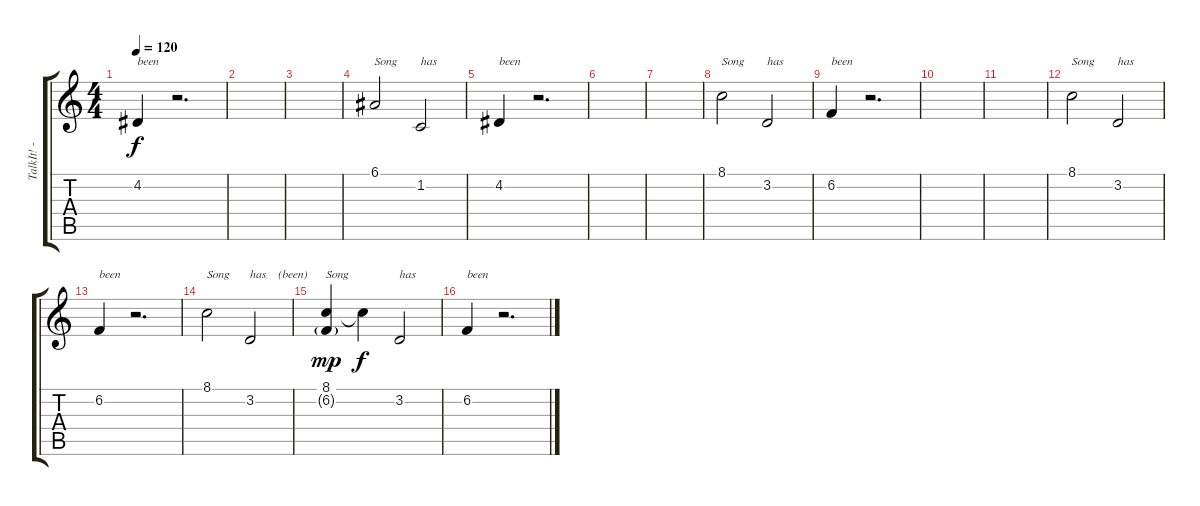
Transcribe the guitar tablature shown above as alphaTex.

\track ("TalkIt! - Vocals" "TalkIt! - ") {instrument flute}
\staff {score tabs}
\tuning (E4 B3 G3 D3 A2 E2) {hide}
\ts (4 4)
\tempo 120
\clef g2
\ks c
4.2.4{txt "been" dy f} r.2{d} |
|
|
6.1.2{txt "Song"} 1.2.2{txt "has"} |
4.2.4{txt "been"} r.2{d} |
|
|
8.1.2{txt "Song"} 3.2.2{txt "has"} |
6.2.4{txt "been"} r.2{d} |
|
|
8.1.2{txt "Song"} 3.2.2{txt "has"} |
6.2.4{txt "been"} r.2{d} |
8.1.2{txt "Song"} 3.2.2{txt "has    (been)"} |
(8.1 6.2{g}).4{txt "Song" dy mp} 8.1{t}.4{dy f} 3.2.2{txt "has"} |
6.2.4{txt "been"} r.2{d}
